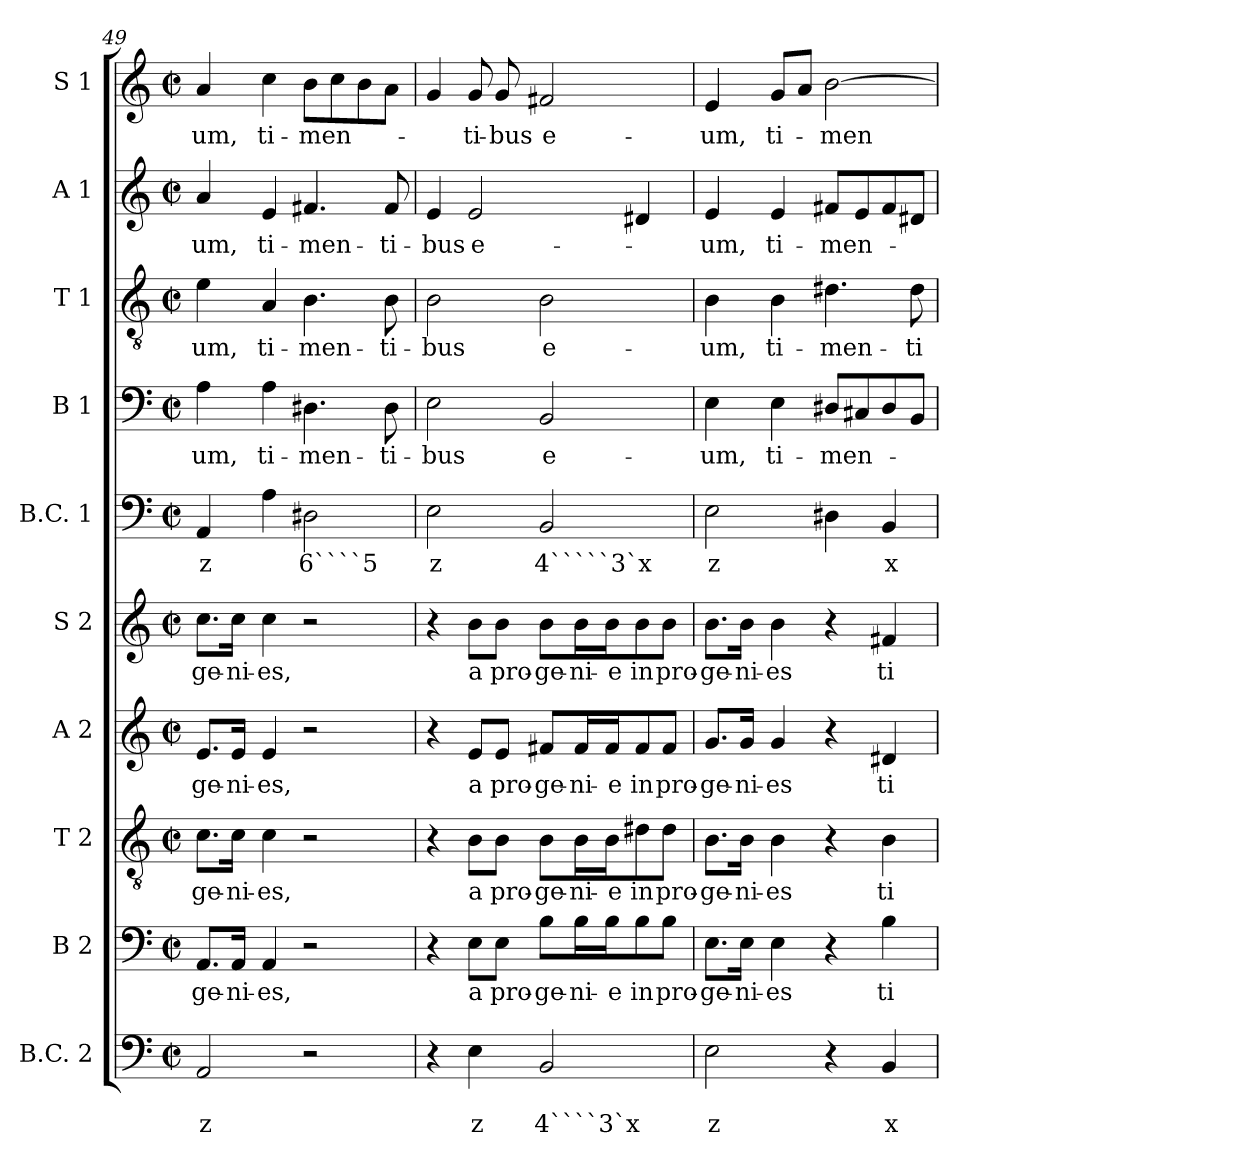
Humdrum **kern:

**kern	**text	**text	**kern	**text	**kern	**text	**kern	**text	**kern	**text	**kern	**text	**kern	**text	**kern	**text	**kern	**text	**kern	**text
*part10	*part10	*part10	*part9	*part9	*part8	*part8	*part7	*part7	*part6	*part6	*part5	*part5	*part4	*part4	*part3	*part3	*part2	*part2	*part1	*part1
*staff10	*staff10	*staff10	*staff9	*staff9	*staff8	*staff8	*staff7	*staff7	*staff6	*staff6	*staff5	*staff5	*staff4	*staff4	*staff3	*staff3	*staff2	*staff2	*staff1	*staff1
*I"B.C. 2	*	*	*I"B 2	*	*I"T 2	*	*I"A 2	*	*I"S 2	*	*I"B.C. 1	*	*I"B 1	*	*I"T 1	*	*I"A 1	*	*I"S 1	*
*I'BC2	*	*	*I'B2	*	*I'T2	*	*I'A2	*	*I'S2	*	*I'BC1	*	*I'B1	*	*I'T1	*	*I'A1	*	*I'S1	*
*clefF4	*	*	*clefF4	*	*clefGv2	*	*clefG2	*	*clefG2	*	*clefF4	*	*clefF4	*	*clefGv2	*	*clefG2	*	*clefG2	*
*k[]	*	*	*k[]	*	*k[]	*	*k[]	*	*k[]	*	*k[]	*	*k[]	*	*k[]	*	*k[]	*	*k[]	*
*C:	*	*	*C:	*	*C:	*	*C:	*	*C:	*	*C:	*	*C:	*	*C:	*	*C:	*	*C:	*
*M2/2	*	*	*M2/2	*	*M2/2	*	*M2/2	*	*M2/2	*	*M2/2	*	*M2/2	*	*M2/2	*	*M2/2	*	*M2/2	*
*met(c|)	*	*	*met(c|)	*	*met(c|)	*	*met(c|)	*	*met(c|)	*	*met(c|)	*	*met(c|)	*	*met(c|)	*	*met(c|)	*	*met(c|)	*
=49	=49	=49	=49	=49	=49	=49	=49	=49	=49	=49	=49	=49	=49	=49	=49	=49	=49	=49	=49	=49
!	!	!LO:LY:b	!	!	!	!	!	!	!	!	!	!	!	!	!	!	!	!	!	!
!	!	!	!	!LO:LY:b	!	!	!	!	!	!	!	!	!	!	!	!	!	!	!	!
!	!	!	!	!	!	!LO:LY:b	!	!	!	!	!	!	!	!	!	!	!	!	!	!
!	!	!	!	!	!	!	!	!LO:LY:b	!	!	!	!	!	!	!	!	!	!	!	!
!	!	!	!	!	!	!	!	!	!	!LO:LY:b	!	!	!	!	!	!	!	!	!	!
!	!	!	!	!	!	!	!	!	!	!	!	!LO:LY:b	!	!	!	!	!	!	!	!
!	!	!	!	!	!	!	!	!	!	!	!	!	!	!LO:LY:b	!	!	!	!	!	!
!	!	!	!	!	!	!	!	!	!	!	!	!	!	!	!	!LO:LY:b	!	!	!	!
!	!	!	!	!	!	!	!	!	!	!	!	!	!	!	!	!	!	!LO:LY:b	!	!
!	!	!	!	!	!	!	!	!	!	!	!	!	!	!	!	!	!	!	!	!LO:LY:b
2AA/	.	z	8.AA/L	-ge-	8.c\L	-ge-	8.e/L	-ge-	8.cc\L	-ge-	4AA/	z	4A\	-um,	4e\	-um,	4a/	-um,	4a/	-um,
!	!	!	!	!LO:LY:b	!	!	!	!	!	!	!	!	!	!	!	!	!	!	!	!
!	!	!	!	!	!	!LO:LY:b	!	!	!	!	!	!	!	!	!	!	!	!	!	!
!	!	!	!	!	!	!	!	!LO:LY:b	!	!	!	!	!	!	!	!	!	!	!	!
!	!	!	!	!	!	!	!	!	!	!LO:LY:b	!	!	!	!	!	!	!	!	!	!
.	.	.	16AA/Jk	-ni-	16c\Jk	-ni-	16e/Jk	-ni-	16cc\Jk	-ni-	.	.	.	.	.	.	.	.	.	.
!	!	!	!	!LO:LY:b	!	!	!	!	!	!	!	!	!	!	!	!	!	!	!	!
!	!	!	!	!	!	!LO:LY:b	!	!	!	!	!	!	!	!	!	!	!	!	!	!
!	!	!	!	!	!	!	!	!LO:LY:b	!	!	!	!	!	!	!	!	!	!	!	!
!	!	!	!	!	!	!	!	!	!	!LO:LY:b	!	!	!	!	!	!	!	!	!	!
!	!	!	!	!	!	!	!	!	!	!	!	!	!	!LO:LY:b	!	!	!	!	!	!
!	!	!	!	!	!	!	!	!	!	!	!	!	!	!	!	!LO:LY:b	!	!	!	!
!	!	!	!	!	!	!	!	!	!	!	!	!	!	!	!	!	!	!LO:LY:b	!	!
!	!	!	!	!	!	!	!	!	!	!	!	!	!	!	!	!	!	!	!	!LO:LY:b
.	.	.	4AA/	-es,	4c\	-es,	4e/	-es,	4cc\	-es,	4A\	.	4A\	ti-	4A/	ti-	4e/	ti-	4cc\	ti-
!	!	!	!	!	!	!	!	!	!	!	!	!LO:LY:b	!	!	!	!	!	!	!	!
!	!	!	!	!	!	!	!	!	!	!	!	!	!	!LO:LY:b	!	!	!	!	!	!
!	!	!	!	!	!	!	!	!	!	!	!	!	!	!	!	!LO:LY:b	!	!	!	!
!	!	!	!	!	!	!	!	!	!	!	!	!	!	!	!	!	!	!LO:LY:b	!	!
!	!	!	!	!	!	!	!	!	!	!	!	!	!	!	!	!	!	!	!	!LO:LY:b
2r	.	.	2r	.	2r	.	2r	.	2r	.	2D#X\	6````5	4.D#X\	-men-	4.B\	-men-	4.f#X/	-men-	8b\L	-men-
.	.	.	.	.	.	.	.	.	.	.	.	.	.	.	.	.	.	.	8cc\	.
.	.	.	.	.	.	.	.	.	.	.	.	.	.	.	.	.	.	.	8b\	.
!	!	!	!	!	!	!	!	!	!	!	!	!	!	!LO:LY:b	!	!	!	!	!	!
!	!	!	!	!	!	!	!	!	!	!	!	!	!	!	!	!LO:LY:b	!	!	!	!
!	!	!	!	!	!	!	!	!	!	!	!	!	!	!	!	!	!	!LO:LY:b	!	!
.	.	.	.	.	.	.	.	.	.	.	.	.	8D#\	-ti-	8B\	-ti-	8f#/	-ti-	8a\J	.
=50	=50	=50	=50	=50	=50	=50	=50	=50	=50	=50	=50	=50	=50	=50	=50	=50	=50	=50	=50	=50
!	!	!	!	!	!	!	!	!	!	!	!	!LO:LY:b	!	!	!	!	!	!	!	!
!	!	!	!	!	!	!	!	!	!	!	!	!	!	!LO:LY:b	!	!	!	!	!	!
!	!	!	!	!	!	!	!	!	!	!	!	!	!	!	!	!LO:LY:b	!	!	!	!
!	!	!	!	!	!	!	!	!	!	!	!	!	!	!	!	!	!	!LO:LY:b	!	!
4r	.	.	4r	.	4r	.	4r	.	4r	.	2E\	z	2E\	-bus	2B\	-bus	4e/	-bus	4g/	.
!	!	!LO:LY:b	!	!	!	!	!	!	!	!	!	!	!	!	!	!	!	!	!	!
!	!	!	!	!LO:LY:b	!	!	!	!	!	!	!	!	!	!	!	!	!	!	!	!
!	!	!	!	!	!	!LO:LY:b	!	!	!	!	!	!	!	!	!	!	!	!	!	!
!	!	!	!	!	!	!	!	!LO:LY:b	!	!	!	!	!	!	!	!	!	!	!	!
!	!	!	!	!	!	!	!	!	!	!LO:LY:b	!	!	!	!	!	!	!	!	!	!
!	!	!	!	!	!	!	!	!	!	!	!	!	!	!	!	!	!	!LO:LY:b	!	!
!	!	!	!	!	!	!	!	!	!	!	!	!	!	!	!	!	!	!	!	!LO:LY:b
4E\	.	z	8E\L	a	8B\L	a	8e/L	a	8b\L	a	.	.	.	.	.	.	2e/	e-	8g/	-ti-
!	!	!	!	!LO:LY:b	!	!	!	!	!	!	!	!	!	!	!	!	!	!	!	!
!	!	!	!	!	!	!LO:LY:b	!	!	!	!	!	!	!	!	!	!	!	!	!	!
!	!	!	!	!	!	!	!	!LO:LY:b	!	!	!	!	!	!	!	!	!	!	!	!
!	!	!	!	!	!	!	!	!	!	!LO:LY:b	!	!	!	!	!	!	!	!	!	!
!	!	!	!	!	!	!	!	!	!	!	!	!	!	!	!	!	!	!	!	!LO:LY:b
.	.	.	8E\J	pro-	8B\J	pro-	8e/J	pro-	8b\J	pro-	.	.	.	.	.	.	.	.	8g/	-bus
!	!	!LO:LY:b	!	!	!	!	!	!	!	!	!	!	!	!	!	!	!	!	!	!
!	!	!	!	!LO:LY:b	!	!	!	!	!	!	!	!	!	!	!	!	!	!	!	!
!	!	!	!	!	!	!LO:LY:b	!	!	!	!	!	!	!	!	!	!	!	!	!	!
!	!	!	!	!	!	!	!	!LO:LY:b	!	!	!	!	!	!	!	!	!	!	!	!
!	!	!	!	!	!	!	!	!	!	!LO:LY:b	!	!	!	!	!	!	!	!	!	!
!	!	!	!	!	!	!	!	!	!	!	!	!LO:LY:b	!	!	!	!	!	!	!	!
!	!	!	!	!	!	!	!	!	!	!	!	!	!	!LO:LY:b	!	!	!	!	!	!
!	!	!	!	!	!	!	!	!	!	!	!	!	!	!	!	!LO:LY:b	!	!	!	!
!	!	!	!	!	!	!	!	!	!	!	!	!	!	!	!	!	!	!	!	!LO:LY:b
2BB/	.	4````3`x	8B\L	-ge-	8B\L	-ge-	8f#X/L	-ge-	8b\L	-ge-	2BB/	4`````3`x	2BB/	e-	2B\	e-	.	.	2f#X/	e-
!	!	!	!	!LO:LY:b	!	!	!	!	!	!	!	!	!	!	!	!	!	!	!	!
!	!	!	!	!	!	!LO:LY:b	!	!	!	!	!	!	!	!	!	!	!	!	!	!
!	!	!	!	!	!	!	!	!LO:LY:b	!	!	!	!	!	!	!	!	!	!	!	!
!	!	!	!	!	!	!	!	!	!	!LO:LY:b	!	!	!	!	!	!	!	!	!	!
.	.	.	16B\L	-ni-	16B\L	-ni-	16f#/L	-ni-	16b\L	-ni-	.	.	.	.	.	.	.	.	.	.
!	!	!	!	!LO:LY:b	!	!	!	!	!	!	!	!	!	!	!	!	!	!	!	!
!	!	!	!	!	!	!LO:LY:b	!	!	!	!	!	!	!	!	!	!	!	!	!	!
!	!	!	!	!	!	!	!	!LO:LY:b	!	!	!	!	!	!	!	!	!	!	!	!
!	!	!	!	!	!	!	!	!	!	!LO:LY:b	!	!	!	!	!	!	!	!	!	!
.	.	.	16B\J	-e	16B\J	-e	16f#/J	-e	16b\J	-e	.	.	.	.	.	.	.	.	.	.
!	!	!	!	!LO:LY:b	!	!	!	!	!	!	!	!	!	!	!	!	!	!	!	!
!	!	!	!	!	!	!LO:LY:b	!	!	!	!	!	!	!	!	!	!	!	!	!	!
!	!	!	!	!	!	!	!	!LO:LY:b	!	!	!	!	!	!	!	!	!	!	!	!
!	!	!	!	!	!	!	!	!	!	!LO:LY:b	!	!	!	!	!	!	!	!	!	!
.	.	.	8B\	in	8d#X\	in	8f#/	in	8b\	in	.	.	.	.	.	.	4d#X/	.	.	.
!	!	!	!	!LO:LY:b	!	!	!	!	!	!	!	!	!	!	!	!	!	!	!	!
!	!	!	!	!	!	!LO:LY:b	!	!	!	!	!	!	!	!	!	!	!	!	!	!
!	!	!	!	!	!	!	!	!LO:LY:b	!	!	!	!	!	!	!	!	!	!	!	!
!	!	!	!	!	!	!	!	!	!	!LO:LY:b	!	!	!	!	!	!	!	!	!	!
.	.	.	8B\J	pro-	8d#\J	pro-	8f#/J	pro-	8b\J	pro-	.	.	.	.	.	.	.	.	.	.
!!LO:PB:g=z
=51	=51	=51	=51	=51	=51	=51	=51	=51	=51	=51	=51	=51	=51	=51	=51	=51	=51	=51	=51	=51
!	!	!LO:LY:b	!	!	!	!	!	!	!	!	!	!	!	!	!	!	!	!	!	!
!	!	!	!	!LO:LY:b	!	!	!	!	!	!	!	!	!	!	!	!	!	!	!	!
!	!	!	!	!	!	!LO:LY:b	!	!	!	!	!	!	!	!	!	!	!	!	!	!
!	!	!	!	!	!	!	!	!LO:LY:b	!	!	!	!	!	!	!	!	!	!	!	!
!	!	!	!	!	!	!	!	!	!	!LO:LY:b	!	!	!	!	!	!	!	!	!	!
!	!	!	!	!	!	!	!	!	!	!	!	!LO:LY:b	!	!	!	!	!	!	!	!
!	!	!	!	!	!	!	!	!	!	!	!	!	!	!LO:LY:b	!	!	!	!	!	!
!	!	!	!	!	!	!	!	!	!	!	!	!	!	!	!	!LO:LY:b	!	!	!	!
!	!	!	!	!	!	!	!	!	!	!	!	!	!	!	!	!	!	!LO:LY:b	!	!
!	!	!	!	!	!	!	!	!	!	!	!	!	!	!	!	!	!	!	!	!LO:LY:b
2E\	.	z	8.E\L	-ge-	8.B\L	-ge-	8.g/L	-ge-	8.b\L	-ge-	2E\	z	4E\	-um,	4B\	-um,	4e/	-um,	4e/	-um,
!	!	!	!	!LO:LY:b	!	!	!	!	!	!	!	!	!	!	!	!	!	!	!	!
!	!	!	!	!	!	!LO:LY:b	!	!	!	!	!	!	!	!	!	!	!	!	!	!
!	!	!	!	!	!	!	!	!LO:LY:b	!	!	!	!	!	!	!	!	!	!	!	!
!	!	!	!	!	!	!	!	!	!	!LO:LY:b	!	!	!	!	!	!	!	!	!	!
.	.	.	16E\Jk	-ni-	16B\Jk	-ni-	16g/Jk	-ni-	16b\Jk	-ni-	.	.	.	.	.	.	.	.	.	.
!	!	!	!	!LO:LY:b	!	!	!	!	!	!	!	!	!	!	!	!	!	!	!	!
!	!	!	!	!	!	!LO:LY:b	!	!	!	!	!	!	!	!	!	!	!	!	!	!
!	!	!	!	!	!	!	!	!LO:LY:b	!	!	!	!	!	!	!	!	!	!	!	!
!	!	!	!	!	!	!	!	!	!	!LO:LY:b	!	!	!	!	!	!	!	!	!	!
!	!	!	!	!	!	!	!	!	!	!	!	!	!	!LO:LY:b	!	!	!	!	!	!
!	!	!	!	!	!	!	!	!	!	!	!	!	!	!	!	!LO:LY:b	!	!	!	!
!	!	!	!	!	!	!	!	!	!	!	!	!	!	!	!	!	!	!LO:LY:b	!	!
!	!	!	!	!	!	!	!	!	!	!	!	!	!	!	!	!	!	!	!	!LO:LY:b
.	.	.	4E\	-es	4B\	-es	4g/	-es	4b\	-es	.	.	4E\	ti-	4B\	ti-	4e/	ti-	8g/L	ti-
.	.	.	.	.	.	.	.	.	.	.	.	.	.	.	.	.	.	.	8a/J	.
!	!	!	!	!	!	!	!	!	!	!	!	!	!	!LO:LY:b	!	!	!	!	!	!
!	!	!	!	!	!	!	!	!	!	!	!	!	!	!	!	!LO:LY:b	!	!	!	!
!	!	!	!	!	!	!	!	!	!	!	!	!	!	!	!	!	!	!LO:LY:b	!	!
!	!	!	!	!	!	!	!	!	!	!	!	!	!	!	!	!	!	!	!	!LO:LY:b
4r	.	.	4r	.	4r	.	4r	.	4r	.	4D#X\	.	8D#X/L	-men-	4.d#X\	-men-	8f#X/L	-men-	[2b\	-men-
.	.	.	.	.	.	.	.	.	.	.	.	.	8C#X/	.	.	.	8e/	.	.	.
!	!	!LO:LY:b	!	!	!	!	!	!	!	!	!	!	!	!	!	!	!	!	!	!
!	!	!	!	!LO:LY:b	!	!	!	!	!	!	!	!	!	!	!	!	!	!	!	!
!	!	!	!	!	!	!LO:LY:b	!	!	!	!	!	!	!	!	!	!	!	!	!	!
!	!	!	!	!	!	!	!	!LO:LY:b	!	!	!	!	!	!	!	!	!	!	!	!
!	!	!	!	!	!	!	!	!	!	!LO:LY:b	!	!	!	!	!	!	!	!	!	!
!	!	!	!	!	!	!	!	!	!	!	!	!LO:LY:b	!	!	!	!	!	!	!	!
4BB/	.	x	4B\	ti-	4B\	ti-	4d#X/	ti-	4f#X/	ti-	4BB/	x	8D#/	.	.	.	8f#/	.	.	.
!	!	!	!	!	!	!	!	!	!	!	!	!	!	!	!	!LO:LY:b	!	!	!	!
.	.	.	.	.	.	.	.	.	.	.	.	.	8BB/J	.	8d#\	-ti-	8d#X/J	.	.	.
=	=	=	=	=	=	=	=	=	=	=	=	=	=	=	=	=	=	=	=	=
*-	*-	*-	*-	*-	*-	*-	*-	*-	*-	*-	*-	*-	*-	*-	*-	*-	*-	*-	*-	*-
